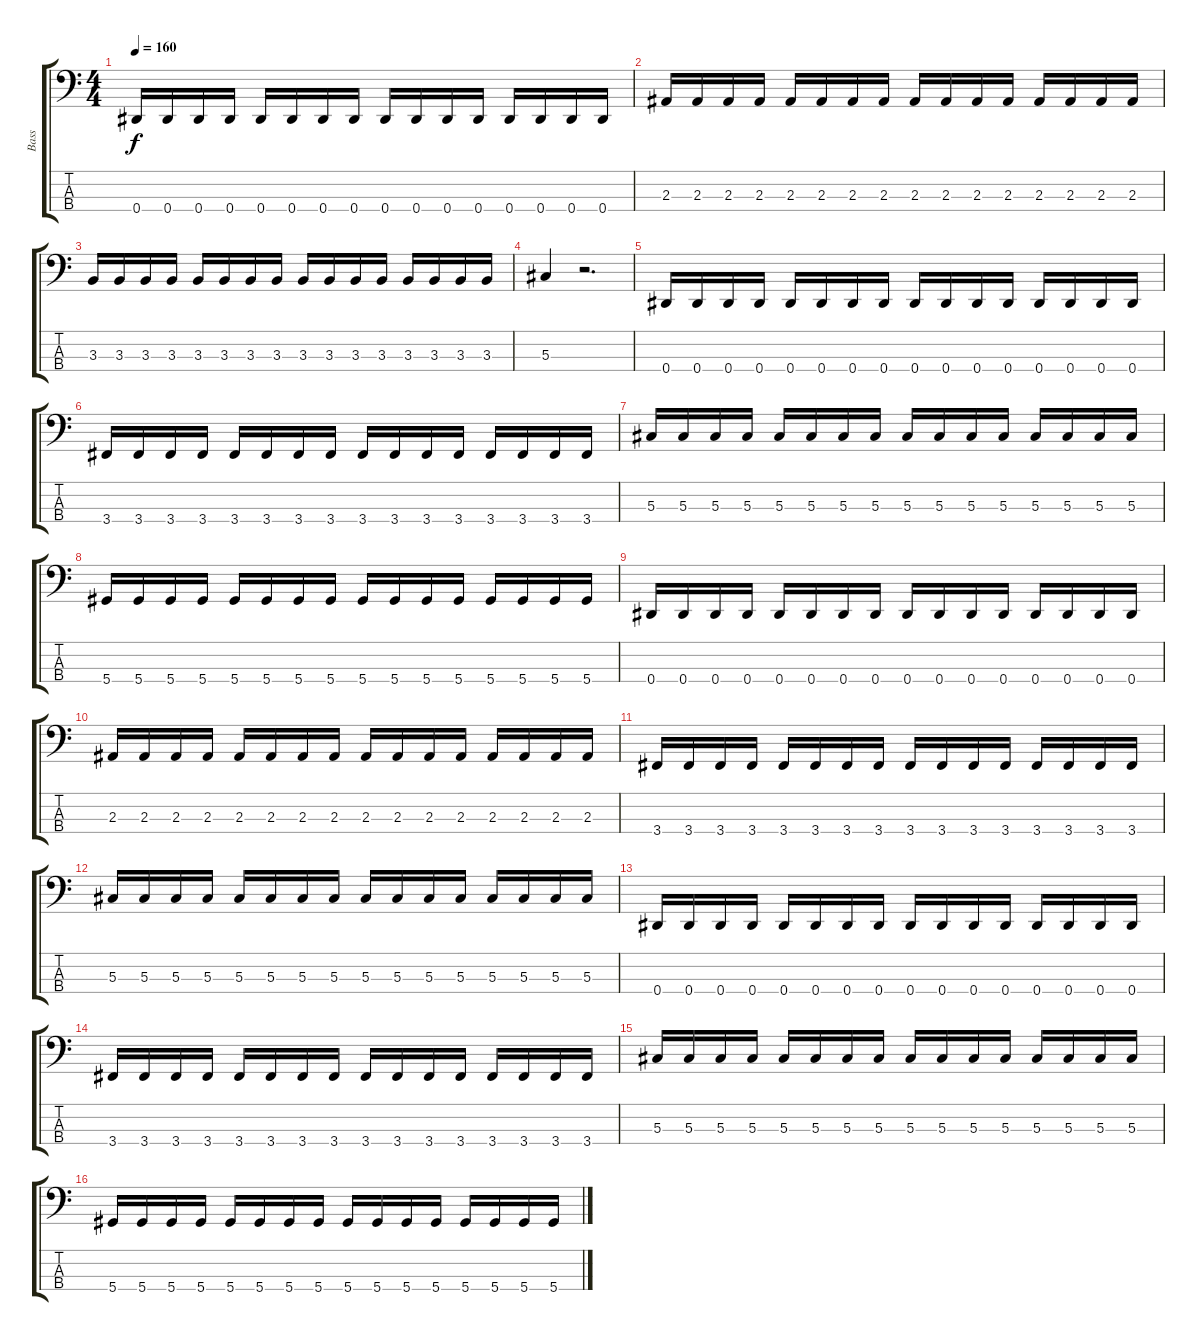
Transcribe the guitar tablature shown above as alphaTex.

\track ("Bass" "Bass") {instrument electricbassfinger}
\staff {score tabs}
\tuning (Gb2 Db2 Ab1 Eb1) {hide}
\ts (4 4)
\tempo 160
\clef f4
\ks c
0.4.16{dy f} 0.4.16 0.4.16 0.4.16 0.4.16 0.4.16 0.4.16 0.4.16 0.4.16 0.4.16 0.4.16 0.4.16 0.4.16 0.4.16 0.4.16 0.4.16 |
2.3.16 2.3.16 2.3.16 2.3.16 2.3.16 2.3.16 2.3.16 2.3.16 2.3.16 2.3.16 2.3.16 2.3.16 2.3.16 2.3.16 2.3.16 2.3.16 |
3.3.16 3.3.16 3.3.16 3.3.16 3.3.16 3.3.16 3.3.16 3.3.16 3.3.16 3.3.16 3.3.16 3.3.16 3.3.16 3.3.16 3.3.16 3.3.16 |
5.3.4 r.2{d} |
0.4.16 0.4.16 0.4.16 0.4.16 0.4.16 0.4.16 0.4.16 0.4.16 0.4.16 0.4.16 0.4.16 0.4.16 0.4.16 0.4.16 0.4.16 0.4.16 |
3.4.16 3.4.16 3.4.16 3.4.16 3.4.16 3.4.16 3.4.16 3.4.16 3.4.16 3.4.16 3.4.16 3.4.16 3.4.16 3.4.16 3.4.16 3.4.16 |
5.3.16 5.3.16 5.3.16 5.3.16 5.3.16 5.3.16 5.3.16 5.3.16 5.3.16 5.3.16 5.3.16 5.3.16 5.3.16 5.3.16 5.3.16 5.3.16 |
5.4.16 5.4.16 5.4.16 5.4.16 5.4.16 5.4.16 5.4.16 5.4.16 5.4.16 5.4.16 5.4.16 5.4.16 5.4.16 5.4.16 5.4.16 5.4.16 |
0.4.16 0.4.16 0.4.16 0.4.16 0.4.16 0.4.16 0.4.16 0.4.16 0.4.16 0.4.16 0.4.16 0.4.16 0.4.16 0.4.16 0.4.16 0.4.16 |
2.3.16 2.3.16 2.3.16 2.3.16 2.3.16 2.3.16 2.3.16 2.3.16 2.3.16 2.3.16 2.3.16 2.3.16 2.3.16 2.3.16 2.3.16 2.3.16 |
3.4.16 3.4.16 3.4.16 3.4.16 3.4.16 3.4.16 3.4.16 3.4.16 3.4.16 3.4.16 3.4.16 3.4.16 3.4.16 3.4.16 3.4.16 3.4.16 |
5.3.16 5.3.16 5.3.16 5.3.16 5.3.16 5.3.16 5.3.16 5.3.16 5.3.16 5.3.16 5.3.16 5.3.16 5.3.16 5.3.16 5.3.16 5.3.16 |
0.4.16 0.4.16 0.4.16 0.4.16 0.4.16 0.4.16 0.4.16 0.4.16 0.4.16 0.4.16 0.4.16 0.4.16 0.4.16 0.4.16 0.4.16 0.4.16 |
3.4.16 3.4.16 3.4.16 3.4.16 3.4.16 3.4.16 3.4.16 3.4.16 3.4.16 3.4.16 3.4.16 3.4.16 3.4.16 3.4.16 3.4.16 3.4.16 |
5.3.16 5.3.16 5.3.16 5.3.16 5.3.16 5.3.16 5.3.16 5.3.16 5.3.16 5.3.16 5.3.16 5.3.16 5.3.16 5.3.16 5.3.16 5.3.16 |
5.4.16 5.4.16 5.4.16 5.4.16 5.4.16 5.4.16 5.4.16 5.4.16 5.4.16 5.4.16 5.4.16 5.4.16 5.4.16 5.4.16 5.4.16 5.4.16
